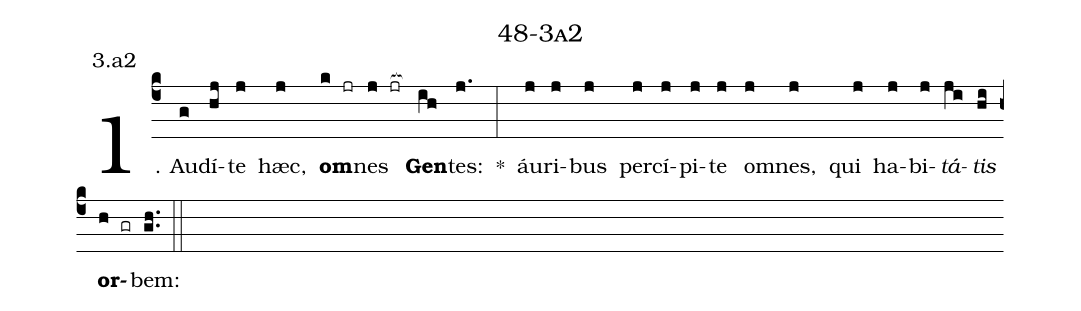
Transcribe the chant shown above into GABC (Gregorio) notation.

name: 48-3a2;
annotation: 3.a2;
%%
(c4)1. Au(g)dí(hj)te(j) hæc,(j) <b>om</b>(k jr)nes(j jr[ocb:1{]) <b>Gen</b>(ih[ocb:0}])tes:(j.) *(:) áu(j)ri(j)bus(j) per(j)cí(j)pi(j)te(j) om(j)nes,(j) qui(j) ha(j)bi(j)<i>tá</i>(ji)<i>tis</i>(hi) <b>or</b>(h gr)bem:(gh..) (::)
